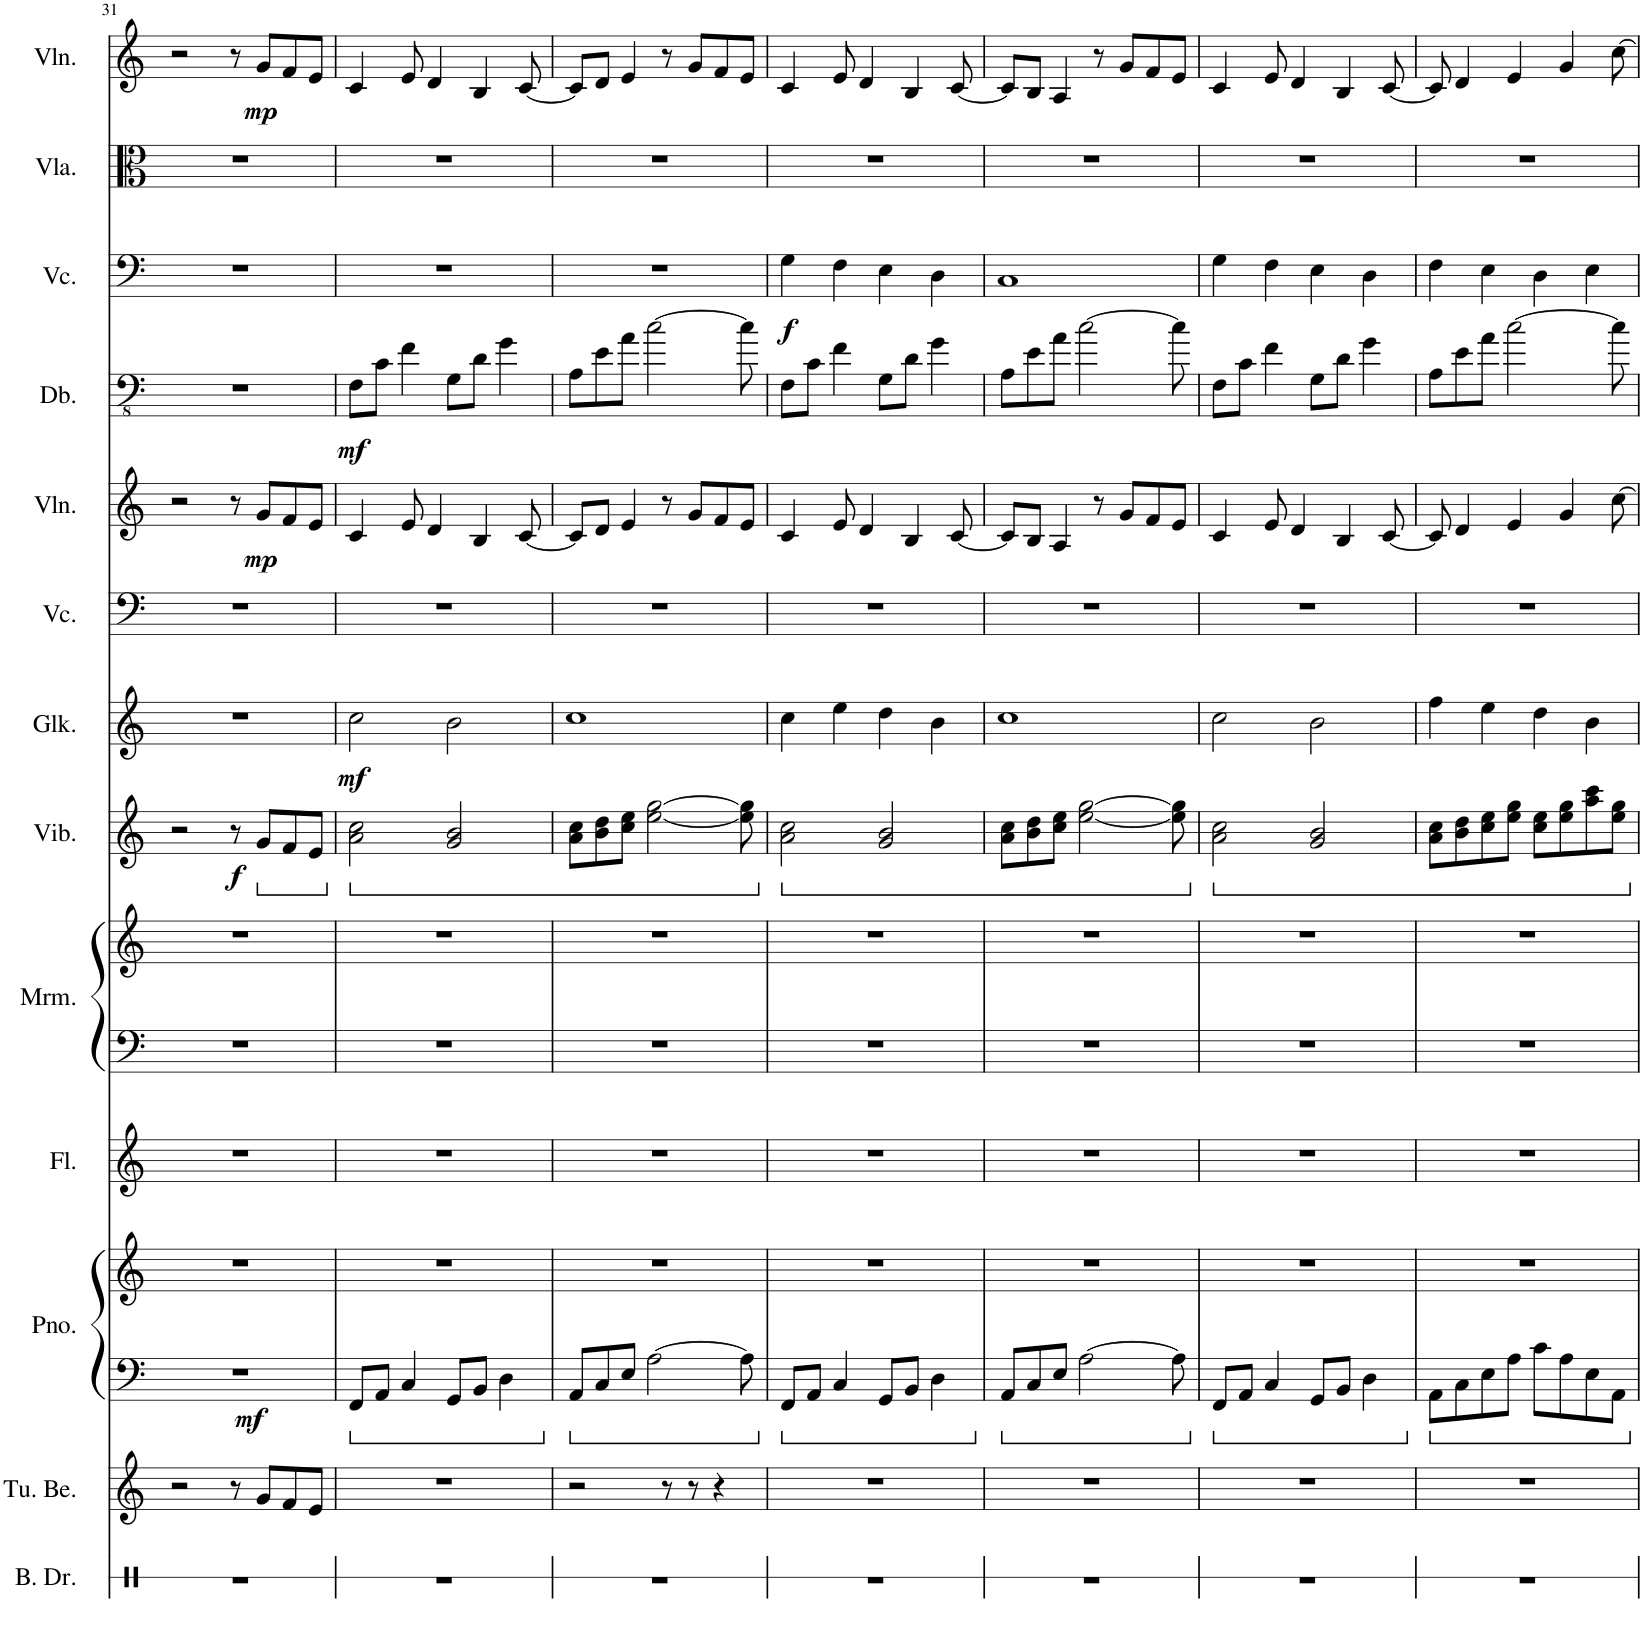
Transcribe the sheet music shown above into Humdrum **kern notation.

**kern	**kern	**kern	**kern	**dynam	**kern	**kern	**kern	**kern	**dynam	**kern	**dynam	**kern	**kern	**dynam	**kern	**dynam	**kern	**dynam	**kern	**kern	**dynam
*part13	*part12	*part11	*part11	*part11	*part10	*part9	*part9	*part8	*part8	*part7	*part7	*part6	*part5	*part5	*part4	*part4	*part3	*part3	*part2	*part1	*part1
*staff15	*staff14	*staff13	*staff12	*staff12/13	*staff11	*staff10	*staff9	*staff8	*staff8	*staff7	*staff7	*staff6	*staff5	*staff5	*staff4	*staff4	*staff3	*staff3	*staff2	*staff1	*staff1
*I"Bass Drum	*I"Tubular Bells	*I"Piano	*	*	*I"Flute	*I"Marimba	*	*I"Vibraphone	*	*I"Glockenspiel	*	*I"Violoncello	*I"Violin	*	*I"Double Bass	*	*I"Violoncello	*	*I"Viola	*I"Violin	*
*I'B. Dr.	*I'Tu. Be.	*I'Pno.	*	*	*I'Fl.	*I'Mrm.	*	*I'Vib.	*	*I'Glk.	*	*I'Vc.	*I'Vln.	*	*I'Db.	*	*I'Vc.	*	*I'Vla.	*I'Vln.	*
!!LO:PB:g=z
*clefX	*clefG2	*clefF4	*clefG2	*	*clefG2	*clefF4	*clefG2	*clefG2	*	*clefG2	*	*clefF4	*clefG2	*	*clefFv4	*	*clefF4	*	*clefC3	*clefG2	*
*	*	*	*	*	*	*	*	*	*	*Trd-14c-24	*	*	*	*	*Trd7c12	*	*	*	*	*	*
*k[]	*k[]	*k[]	*k[]	*	*k[]	*k[]	*k[]	*k[]	*	*k[]	*	*k[]	*k[]	*	*k[]	*	*k[]	*	*k[]	*k[]	*
*M4/4	*M4/4	*M4/4	*M4/4	*	*M4/4	*M4/4	*M4/4	*M4/4	*	*M4/4	*	*M4/4	*M4/4	*	*M4/4	*	*M4/4	*	*M4/4	*M4/4	*
=31	=31	=31	=31	=31	=31	=31	=31	=31	=31	=31	=31	=31	=31	=31	=31	=31	=31	=31	=31	=31	=31
!	!	!	!	!LO:DY:b=2	!	!	!	!	!	!	!	!	!	!	!	!	!	!	!	!	!
1r	2r	1r	1r	mf	1r	1r	1r	2r	.	1r	.	1r	2r	.	1r	.	1r	.	1r	2r	.
!	!	!	!	!	!	!	!	!	!LO:DY:b	!	!	!	!	!	!	!	!	!	!	!	!
.	8r	.	.	.	.	.	.	8r	f	.	.	.	8r	.	.	.	.	.	.	8r	.
*	*	*	*	*	*	*	*	*ped	*	*	*	*	*	*	*	*	*	*	*	*	*
!	!	!	!	!	!	!	!	!	!	!	!	!	!	!LO:DY:b	!	!	!	!	!	!	!LO:DY:b
.	8g/L	.	.	.	.	.	.	8g/L	.	.	.	.	8g/L	mp	.	.	.	.	.	8g/L	mp
.	8f/	.	.	.	.	.	.	8f/	.	.	.	.	8f/	.	.	.	.	.	.	8f/	.
.	8e/J	.	.	.	.	.	.	8e/J	.	.	.	.	8e/J	.	.	.	.	.	.	8e/J	.
=32	=32	=32	=32	=32	=32	=32	=32	=32	=32	=32	=32	=32	=32	=32	=32	=32	=32	=32	=32	=32	=32
*	*	*	*	*	*	*	*	*Xped	*	*	*	*	*	*	*	*	*	*	*	*	*
*	*	*	*	*	*	*	*	*ped	*	*	*	*	*	*	*	*	*	*	*	*	*
!	!	!	!	!	!	!	!	!	!	!	!LO:DY:b	!	!	!	!	!LO:DY:b	!	!	!	!	!
1r	1r	8FF/L	1r	.	1r	1r	1r	2a\ 2cc\	.	2cc\	mf	1r	4c/	.	8FF\L	mf	1r	.	1r	4c/	.
.	.	8AA/J	.	.	.	.	.	.	.	.	.	.	.	.	8C\J	.	.	.	.	.	.
.	.	4C/	.	.	.	.	.	.	.	.	.	.	8e/	.	4F\	.	.	.	.	8e/	.
.	.	.	.	.	.	.	.	.	.	.	.	.	4d/	.	.	.	.	.	.	4d/	.
.	.	8GG/L	.	.	.	.	.	2g/ 2b/	.	2b\	.	.	.	.	8GG\L	.	.	.	.	.	.
.	.	8BB/J	.	.	.	.	.	.	.	.	.	.	4B/	.	8D\J	.	.	.	.	4B/	.
.	.	4D\	.	.	.	.	.	.	.	.	.	.	.	.	4G\	.	.	.	.	.	.
.	.	.	.	.	.	.	.	.	.	.	.	.	[8c/	.	.	.	.	.	.	[8c/	.
=33	=33	=33	=33	=33	=33	=33	=33	=33	=33	=33	=33	=33	=33	=33	=33	=33	=33	=33	=33	=33	=33
1r	2r	8AA/L	1r	.	1r	1r	1r	8a\ 8cc\L	.	1cc	.	1r	8c/L]	.	8AA\L	.	1r	.	1r	8c/L]	.
.	.	8C/	.	.	.	.	.	8b\ 8dd\	.	.	.	.	8d/J	.	8E\	.	.	.	.	8d/J	.
.	.	8E/J	.	.	.	.	.	8cc\ 8ee\J	.	.	.	.	4e/	.	8A\J	.	.	.	.	4e/	.
.	.	[2A\	.	.	.	.	.	[2ee\ [2gg\	.	.	.	.	.	.	[2c\	.	.	.	.	.	.
.	8r	.	.	.	.	.	.	.	.	.	.	.	8r	.	.	.	.	.	.	8r	.
.	8r	.	.	.	.	.	.	.	.	.	.	.	8g/L	.	.	.	.	.	.	8g/L	.
.	4r	.	.	.	.	.	.	.	.	.	.	.	8f/	.	.	.	.	.	.	8f/	.
.	.	8A\]	.	.	.	.	.	8ee\] 8gg\]	.	.	.	.	8e/J	.	8c\]	.	.	.	.	8e/J	.
=34	=34	=34	=34	=34	=34	=34	=34	=34	=34	=34	=34	=34	=34	=34	=34	=34	=34	=34	=34	=34	=34
*	*	*	*	*	*	*	*	*Xped	*	*	*	*	*	*	*	*	*	*	*	*	*
*	*	*	*	*	*	*	*	*ped	*	*	*	*	*	*	*	*	*	*	*	*	*
!	!	!	!	!	!	!	!	!	!	!	!	!	!	!	!	!	!	!LO:DY:b	!	!	!
1r	1r	8FF/L	1r	.	1r	1r	1r	2a\ 2cc\	.	4cc\	.	1r	4c/	.	8FF\L	.	4G\	f	1r	4c/	.
.	.	8AA/J	.	.	.	.	.	.	.	.	.	.	.	.	8C\J	.	.	.	.	.	.
.	.	4C/	.	.	.	.	.	.	.	4ee\	.	.	8e/	.	4F\	.	4F\	.	.	8e/	.
.	.	.	.	.	.	.	.	.	.	.	.	.	4d/	.	.	.	.	.	.	4d/	.
.	.	8GG/L	.	.	.	.	.	2g/ 2b/	.	4dd\	.	.	.	.	8GG\L	.	4E\	.	.	.	.
.	.	8BB/J	.	.	.	.	.	.	.	.	.	.	4B/	.	8D\J	.	.	.	.	4B/	.
.	.	4D\	.	.	.	.	.	.	.	4b\	.	.	.	.	4G\	.	4D\	.	.	.	.
.	.	.	.	.	.	.	.	.	.	.	.	.	[8c/	.	.	.	.	.	.	[8c/	.
=35	=35	=35	=35	=35	=35	=35	=35	=35	=35	=35	=35	=35	=35	=35	=35	=35	=35	=35	=35	=35	=35
1r	1r	8AA/L	1r	.	1r	1r	1r	8a\ 8cc\L	.	1cc	.	1r	8c/L]	.	8AA\L	.	1C	.	1r	8c/L]	.
.	.	8C/	.	.	.	.	.	8b\ 8dd\	.	.	.	.	8B/J	.	8E\	.	.	.	.	8B/J	.
.	.	8E/J	.	.	.	.	.	8cc\ 8ee\J	.	.	.	.	4A/	.	8A\J	.	.	.	.	4A/	.
.	.	[2A\	.	.	.	.	.	[2ee\ [2gg\	.	.	.	.	.	.	[2c\	.	.	.	.	.	.
.	.	.	.	.	.	.	.	.	.	.	.	.	8r	.	.	.	.	.	.	8r	.
.	.	.	.	.	.	.	.	.	.	.	.	.	8g/L	.	.	.	.	.	.	8g/L	.
.	.	.	.	.	.	.	.	.	.	.	.	.	8f/	.	.	.	.	.	.	8f/	.
.	.	8A\]	.	.	.	.	.	8ee\] 8gg\]	.	.	.	.	8e/J	.	8c\]	.	.	.	.	8e/J	.
=36	=36	=36	=36	=36	=36	=36	=36	=36	=36	=36	=36	=36	=36	=36	=36	=36	=36	=36	=36	=36	=36
*	*	*	*	*	*	*	*	*Xped	*	*	*	*	*	*	*	*	*	*	*	*	*
*	*	*	*	*	*	*	*	*ped	*	*	*	*	*	*	*	*	*	*	*	*	*
1r	1r	8FF/L	1r	.	1r	1r	1r	2a\ 2cc\	.	2cc\	.	1r	4c/	.	8FF\L	.	4G\	.	1r	4c/	.
.	.	8AA/J	.	.	.	.	.	.	.	.	.	.	.	.	8C\J	.	.	.	.	.	.
.	.	4C/	.	.	.	.	.	.	.	.	.	.	8e/	.	4F\	.	4F\	.	.	8e/	.
.	.	.	.	.	.	.	.	.	.	.	.	.	4d/	.	.	.	.	.	.	4d/	.
.	.	8GG/L	.	.	.	.	.	2g/ 2b/	.	2b\	.	.	.	.	8GG\L	.	4E\	.	.	.	.
.	.	8BB/J	.	.	.	.	.	.	.	.	.	.	4B/	.	8D\J	.	.	.	.	4B/	.
.	.	4D\	.	.	.	.	.	.	.	.	.	.	.	.	4G\	.	4D\	.	.	.	.
.	.	.	.	.	.	.	.	.	.	.	.	.	[8c/	.	.	.	.	.	.	[8c/	.
=37	=37	=37	=37	=37	=37	=37	=37	=37	=37	=37	=37	=37	=37	=37	=37	=37	=37	=37	=37	=37	=37
1r	1r	8AA\L	1r	.	1r	1r	1r	8a\ 8cc\L	.	4ff\	.	1r	8c/]	.	8AA\L	.	4F\	.	1r	8c/]	.
.	.	8C\	.	.	.	.	.	8b\ 8dd\	.	.	.	.	4d/	.	8E\	.	.	.	.	4d/	.
.	.	8E\	.	.	.	.	.	8cc\ 8ee\	.	4ee\	.	.	.	.	8A\J	.	4E\	.	.	.	.
.	.	8A\J	.	.	.	.	.	8ee\ 8gg\J	.	.	.	.	4e/	.	[2c\	.	.	.	.	4e/	.
.	.	8c\L	.	.	.	.	.	8cc\ 8ee\L	.	4dd\	.	.	.	.	.	.	4D\	.	.	.	.
.	.	8A\	.	.	.	.	.	8ee\ 8gg\	.	.	.	.	4g/	.	.	.	.	.	.	4g/	.
.	.	8E\	.	.	.	.	.	8aa\ 8ccc\	.	4b\	.	.	.	.	.	.	4E\	.	.	.	.
.	.	8AA\J	.	.	.	.	.	8ee\ 8gg\J	.	.	.	.	[8cc\	.	8c\]	.	.	.	.	[8cc\	.
*	*	*	*	*	*	*	*	*Xped	*	*	*	*	*	*	*	*	*	*	*	*	*
=	=	=	=	=	=	=	=	=	=	=	=	=	=	=	=	=	=	=	=	=	=
*-	*-	*-	*-	*-	*-	*-	*-	*-	*-	*-	*-	*-	*-	*-	*-	*-	*-	*-	*-	*-	*-
